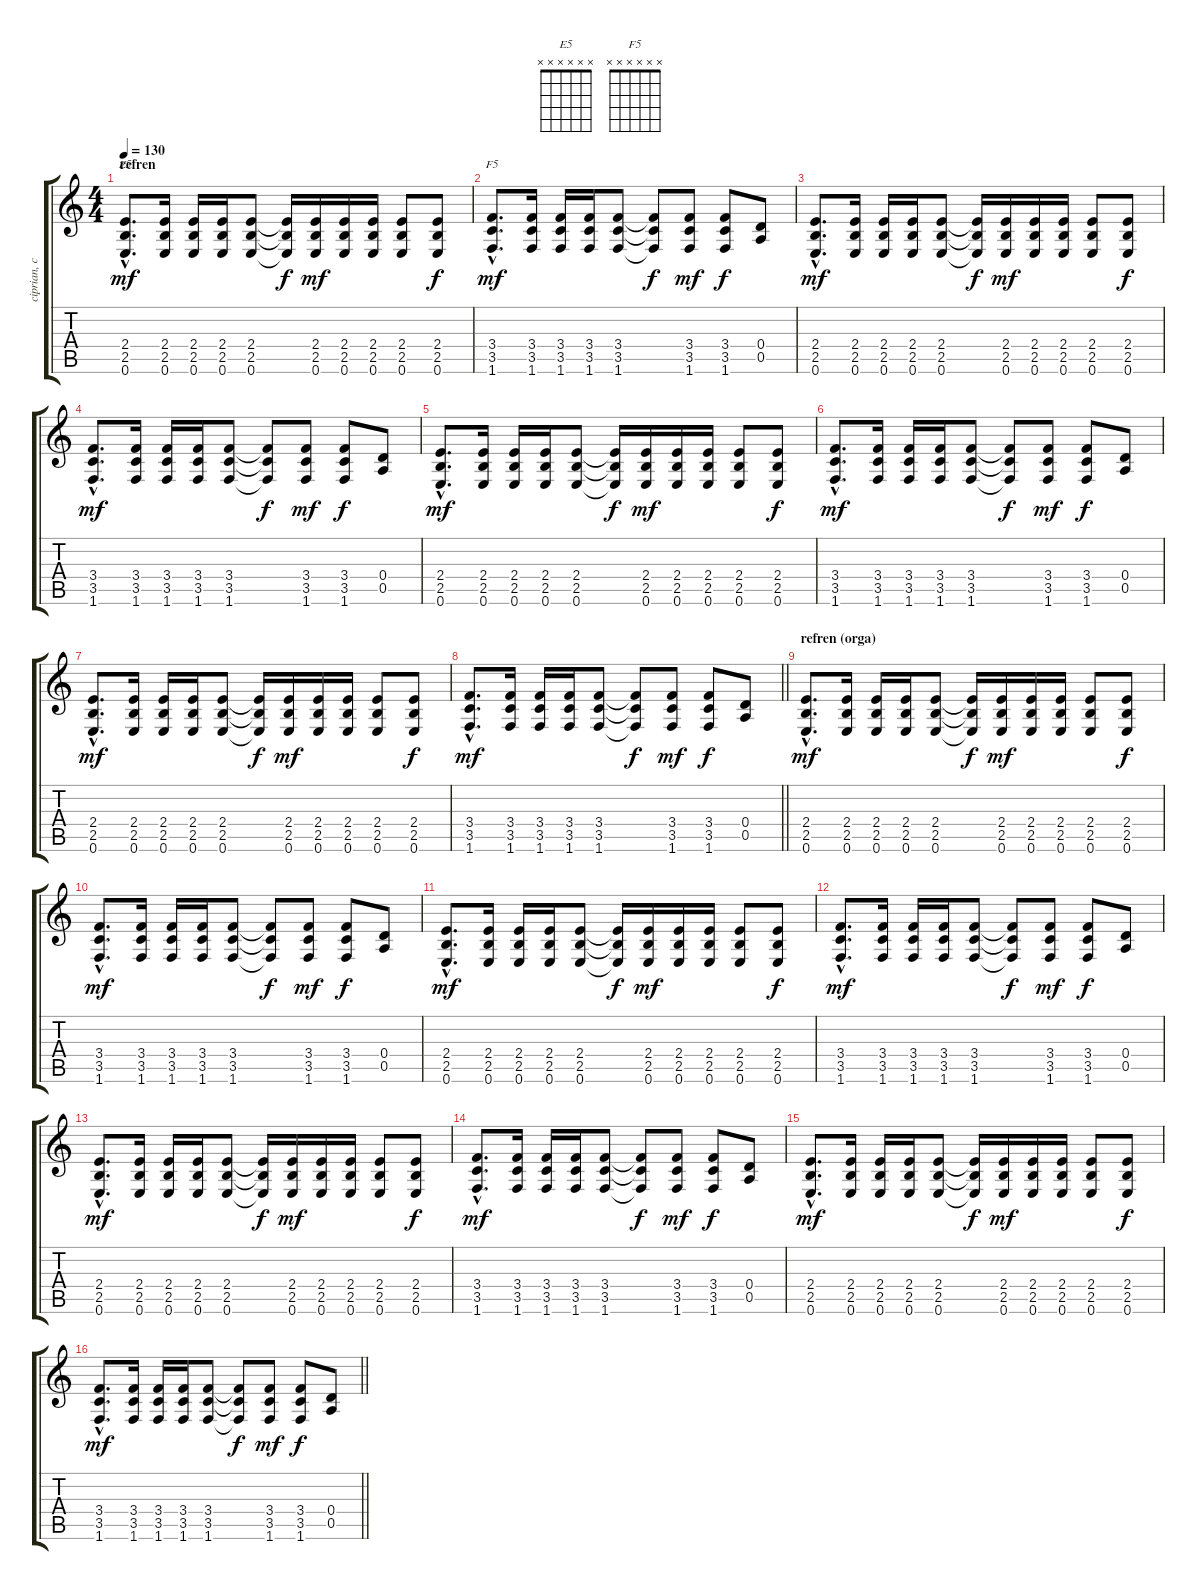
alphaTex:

\track ("ciprian, chitara" "ciprian, c") {instrument acousticguitarsteel}
\staff {score tabs}
\tuning (E4 B3 G3 D3 A2 E2) {hide}
\chord ("E5" x x x x x x) {firstfret 0}
\chord ("F5" x x x x x x) {firstfret 0}
\ts (4 4)
\section ("" "refren")
\tempo 130
\clef g2
\ks c
(2.4{hac} 2.5{hac} 0.6{hac}).8{d ch "E5" dy mf} (2.4 2.5 0.6).16 (2.4 2.5 0.6).16 (2.4 2.5 0.6).16 (2.4 2.5 0.6).8 (2.4{t} 2.5{t} 0.6{t}).16{dy f} (2.4 2.5 0.6).16{dy mf} (2.4 2.5 0.6).16 (2.4 2.5 0.6).16 (2.4 2.5 0.6).8 (2.4 2.5 0.6).8{dy f} |
(3.4{hac} 3.5{hac} 1.6{hac}).8{d ch "F5" dy mf} (3.4 3.5 1.6).16 (3.4 3.5 1.6).16 (3.4 3.5 1.6).16 (3.4 3.5 1.6).8 (3.4{t} 3.5{t} 1.6{t}).8{dy f} (3.4 3.5 1.6).8{dy mf} (3.4 3.5 1.6).8{dy f} (0.4 0.5).8 |
(2.4{hac} 2.5{hac} 0.6{hac}).8{d dy mf} (2.4 2.5 0.6).16 (2.4 2.5 0.6).16 (2.4 2.5 0.6).16 (2.4 2.5 0.6).8 (2.4{t} 2.5{t} 0.6{t}).16{dy f} (2.4 2.5 0.6).16{dy mf} (2.4 2.5 0.6).16 (2.4 2.5 0.6).16 (2.4 2.5 0.6).8 (2.4 2.5 0.6).8{dy f} |
(3.4{hac} 3.5{hac} 1.6{hac}).8{d dy mf} (3.4 3.5 1.6).16 (3.4 3.5 1.6).16 (3.4 3.5 1.6).16 (3.4 3.5 1.6).8 (3.4{t} 3.5{t} 1.6{t}).8{dy f} (3.4 3.5 1.6).8{dy mf} (3.4 3.5 1.6).8{dy f} (0.4 0.5).8 |
(2.4{hac} 2.5{hac} 0.6{hac}).8{d dy mf} (2.4 2.5 0.6).16 (2.4 2.5 0.6).16 (2.4 2.5 0.6).16 (2.4 2.5 0.6).8 (2.4{t} 2.5{t} 0.6{t}).16{dy f} (2.4 2.5 0.6).16{dy mf} (2.4 2.5 0.6).16 (2.4 2.5 0.6).16 (2.4 2.5 0.6).8 (2.4 2.5 0.6).8{dy f} |
(3.4{hac} 3.5{hac} 1.6{hac}).8{d dy mf} (3.4 3.5 1.6).16 (3.4 3.5 1.6).16 (3.4 3.5 1.6).16 (3.4 3.5 1.6).8 (3.4{t} 3.5{t} 1.6{t}).8{dy f} (3.4 3.5 1.6).8{dy mf} (3.4 3.5 1.6).8{dy f} (0.4 0.5).8 |
(2.4{hac} 2.5{hac} 0.6{hac}).8{d dy mf} (2.4 2.5 0.6).16 (2.4 2.5 0.6).16 (2.4 2.5 0.6).16 (2.4 2.5 0.6).8 (2.4{t} 2.5{t} 0.6{t}).16{dy f} (2.4 2.5 0.6).16{dy mf} (2.4 2.5 0.6).16 (2.4 2.5 0.6).16 (2.4 2.5 0.6).8 (2.4 2.5 0.6).8{dy f} |
\barLineRight lightlight
(3.4{hac} 3.5{hac} 1.6{hac}).8{d dy mf} (3.4 3.5 1.6).16 (3.4 3.5 1.6).16 (3.4 3.5 1.6).16 (3.4 3.5 1.6).8 (3.4{t} 3.5{t} 1.6{t}).8{dy f} (3.4 3.5 1.6).8{dy mf} (3.4 3.5 1.6).8{dy f} (0.4 0.5).8 |
\section ("" "refren (orga)")
(2.4{hac} 2.5{hac} 0.6{hac}).8{d dy mf} (2.4 2.5 0.6).16 (2.4 2.5 0.6).16 (2.4 2.5 0.6).16 (2.4 2.5 0.6).8 (2.4{t} 2.5{t} 0.6{t}).16{dy f} (2.4 2.5 0.6).16{dy mf} (2.4 2.5 0.6).16 (2.4 2.5 0.6).16 (2.4 2.5 0.6).8 (2.4 2.5 0.6).8{dy f} |
(3.4{hac} 3.5{hac} 1.6{hac}).8{d dy mf} (3.4 3.5 1.6).16 (3.4 3.5 1.6).16 (3.4 3.5 1.6).16 (3.4 3.5 1.6).8 (3.4{t} 3.5{t} 1.6{t}).8{dy f} (3.4 3.5 1.6).8{dy mf} (3.4 3.5 1.6).8{dy f} (0.4 0.5).8 |
(2.4{hac} 2.5{hac} 0.6{hac}).8{d dy mf} (2.4 2.5 0.6).16 (2.4 2.5 0.6).16 (2.4 2.5 0.6).16 (2.4 2.5 0.6).8 (2.4{t} 2.5{t} 0.6{t}).16{dy f} (2.4 2.5 0.6).16{dy mf} (2.4 2.5 0.6).16 (2.4 2.5 0.6).16 (2.4 2.5 0.6).8 (2.4 2.5 0.6).8{dy f} |
(3.4{hac} 3.5{hac} 1.6{hac}).8{d dy mf} (3.4 3.5 1.6).16 (3.4 3.5 1.6).16 (3.4 3.5 1.6).16 (3.4 3.5 1.6).8 (3.4{t} 3.5{t} 1.6{t}).8{dy f} (3.4 3.5 1.6).8{dy mf} (3.4 3.5 1.6).8{dy f} (0.4 0.5).8 |
(2.4{hac} 2.5{hac} 0.6{hac}).8{d dy mf} (2.4 2.5 0.6).16 (2.4 2.5 0.6).16 (2.4 2.5 0.6).16 (2.4 2.5 0.6).8 (2.4{t} 2.5{t} 0.6{t}).16{dy f} (2.4 2.5 0.6).16{dy mf} (2.4 2.5 0.6).16 (2.4 2.5 0.6).16 (2.4 2.5 0.6).8 (2.4 2.5 0.6).8{dy f} |
(3.4{hac} 3.5{hac} 1.6{hac}).8{d dy mf} (3.4 3.5 1.6).16 (3.4 3.5 1.6).16 (3.4 3.5 1.6).16 (3.4 3.5 1.6).8 (3.4{t} 3.5{t} 1.6{t}).8{dy f} (3.4 3.5 1.6).8{dy mf} (3.4 3.5 1.6).8{dy f} (0.4 0.5).8 |
(2.4{hac} 2.5{hac} 0.6{hac}).8{d dy mf} (2.4 2.5 0.6).16 (2.4 2.5 0.6).16 (2.4 2.5 0.6).16 (2.4 2.5 0.6).8 (2.4{t} 2.5{t} 0.6{t}).16{dy f} (2.4 2.5 0.6).16{dy mf} (2.4 2.5 0.6).16 (2.4 2.5 0.6).16 (2.4 2.5 0.6).8 (2.4 2.5 0.6).8{dy f} |
\barLineRight lightlight
(3.4{hac} 3.5{hac} 1.6{hac}).8{d dy mf} (3.4 3.5 1.6).16 (3.4 3.5 1.6).16 (3.4 3.5 1.6).16 (3.4 3.5 1.6).8 (3.4{t} 3.5{t} 1.6{t}).8{dy f} (3.4 3.5 1.6).8{dy mf} (3.4 3.5 1.6).8{dy f} (0.4 0.5).8
